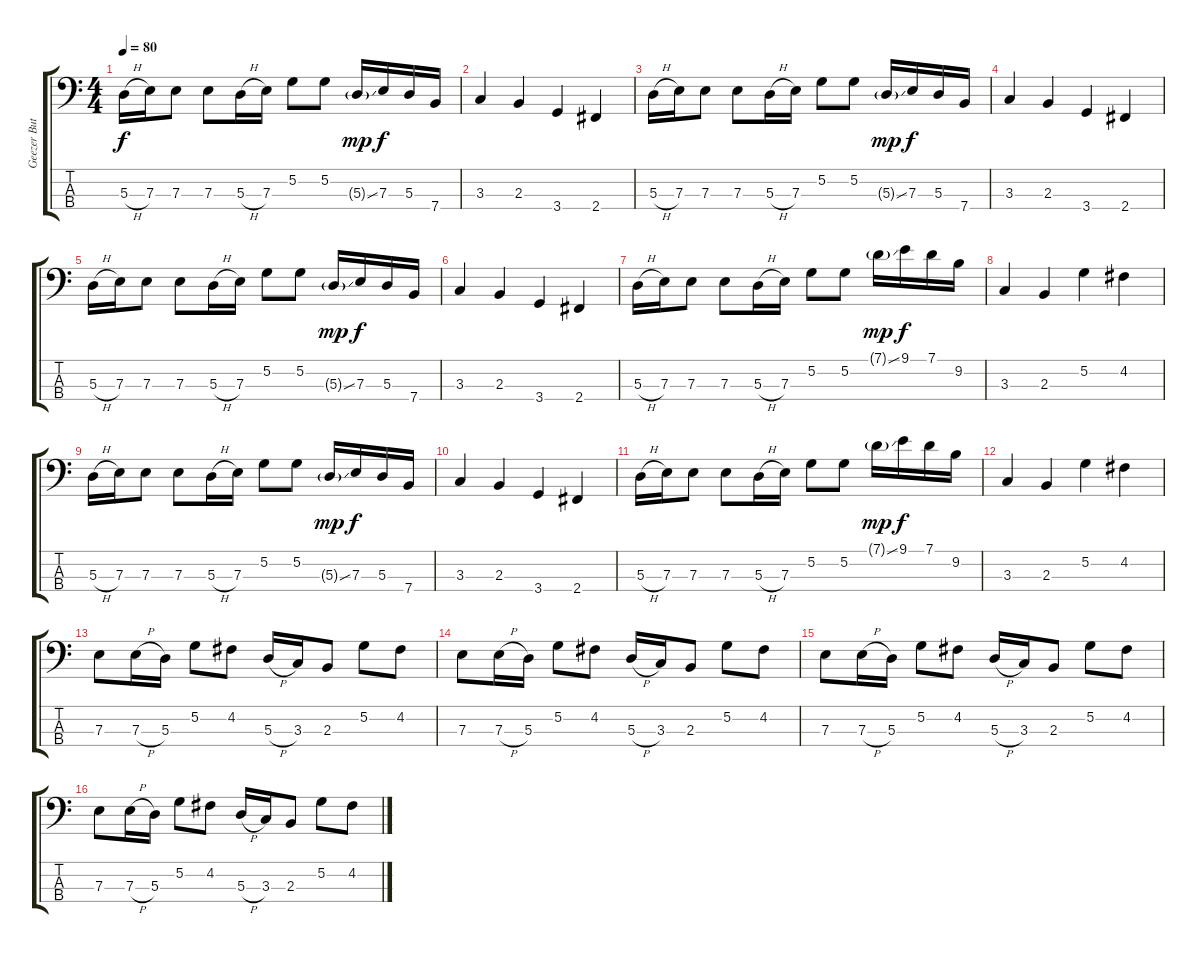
\track ("Geezer Butler (bass)" "Geezer But") {instrument electricbassfinger}
\staff {score tabs}
\tuning (G2 D2 A1 E1) {hide}
\ts (4 4)
\tempo 80
\clef f4
\ks c
5.3{h}.16{dy f} 7.3.16 7.3.8 7.3.8 5.3{h}.16 7.3.16 5.2.8 5.2.8 5.3{ss g}.16{dy mp} 7.3.16{dy f} 5.3.16 7.4.16 |
3.3.4 2.3.4 3.4.4 2.4.4 |
5.3{h}.16 7.3.16 7.3.8 7.3.8 5.3{h}.16 7.3.16 5.2.8 5.2.8 5.3{ss g}.16{dy mp} 7.3.16{dy f} 5.3.16 7.4.16 |
3.3.4 2.3.4 3.4.4 2.4.4 |
5.3{h}.16 7.3.16 7.3.8 7.3.8 5.3{h}.16 7.3.16 5.2.8 5.2.8 5.3{ss g}.16{dy mp} 7.3.16{dy f} 5.3.16 7.4.16 |
3.3.4 2.3.4 3.4.4 2.4.4 |
5.3{h}.16 7.3.16 7.3.8 7.3.8 5.3{h}.16 7.3.16 5.2.8 5.2.8 7.1{ss g}.16{dy mp} 9.1.16{dy f} 7.1.16 9.2.16 |
3.3.4 2.3.4 5.2.4 4.2.4 |
5.3{h}.16 7.3.16 7.3.8 7.3.8 5.3{h}.16 7.3.16 5.2.8 5.2.8 5.3{ss g}.16{dy mp} 7.3.16{dy f} 5.3.16 7.4.16 |
3.3.4 2.3.4 3.4.4 2.4.4 |
5.3{h}.16 7.3.16 7.3.8 7.3.8 5.3{h}.16 7.3.16 5.2.8 5.2.8 7.1{ss g}.16{dy mp} 9.1.16{dy f} 7.1.16 9.2.16 |
3.3.4 2.3.4 5.2.4 4.2.4 |
7.3.8{volume 10} 7.3{h}.16 5.3.16 5.2.8 4.2.8 5.3{h}.16 3.3.16 2.3.8 5.2.8 4.2.8 |
7.3.8 7.3{h}.16 5.3.16 5.2.8 4.2.8 5.3{h}.16 3.3.16 2.3.8 5.2.8 4.2.8 |
7.3.8 7.3{h}.16 5.3.16 5.2.8 4.2.8 5.3{h}.16 3.3.16 2.3.8 5.2.8 4.2.8 |
7.3.8 7.3{h}.16 5.3.16 5.2.8 4.2.8 5.3{h}.16 3.3.16 2.3.8 5.2.8 4.2.8
